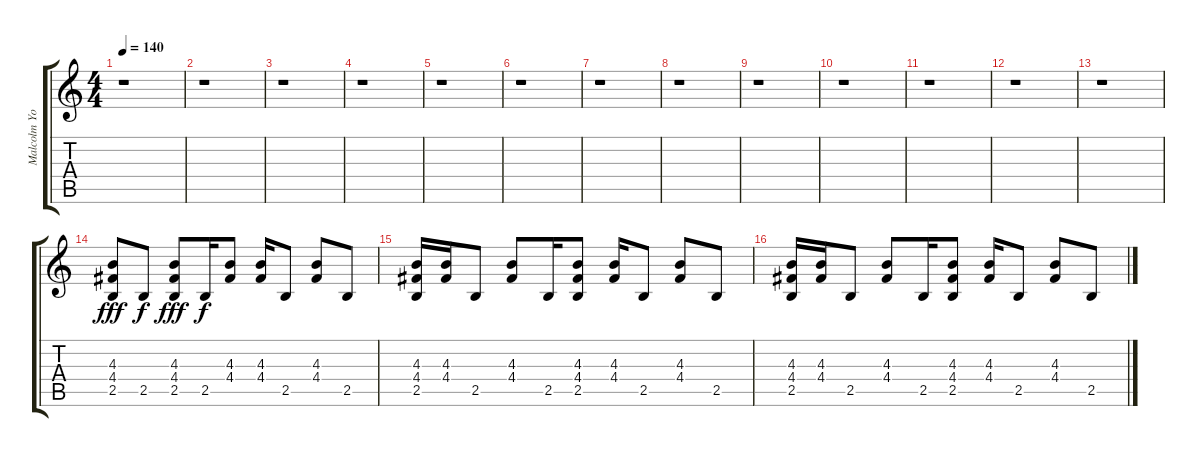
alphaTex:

\track ("Malcolm Young" "Malcolm Yo") {instrument distortionguitar}
\staff {score tabs}
\tuning (E4 B3 G3 D3 A2 E2) {hide}
\ts (4 4)
\tempo 140
\clef g2
\ks c
r.1{dy fff} |
r.1 |
r.1 |
r.1 |
r.1 |
r.1 |
r.1 |
r.1 |
r.1 |
r.1 |
r.1 |
r.1 |
r.1 |
(4.3 4.4 2.5).8 2.5.8{dy f} (4.3 4.4 2.5).8{dy fff} 2.5.16{dy f} (4.3 4.4).8 (4.3 4.4).16 2.5.8 (4.3 4.4).8 2.5.8 |
(4.3 4.4 2.5).16 (4.3 4.4).16 2.5.8 (4.3 4.4).8 2.5.16 (4.3 4.4 2.5).8 (4.3 4.4).16 2.5.8 (4.3 4.4).8 2.5.8 |
(4.3 4.4 2.5).16 (4.3 4.4).16 2.5.8 (4.3 4.4).8 2.5.16 (4.3 4.4 2.5).8 (4.3 4.4).16 2.5.8 (4.3 4.4).8 2.5.8
